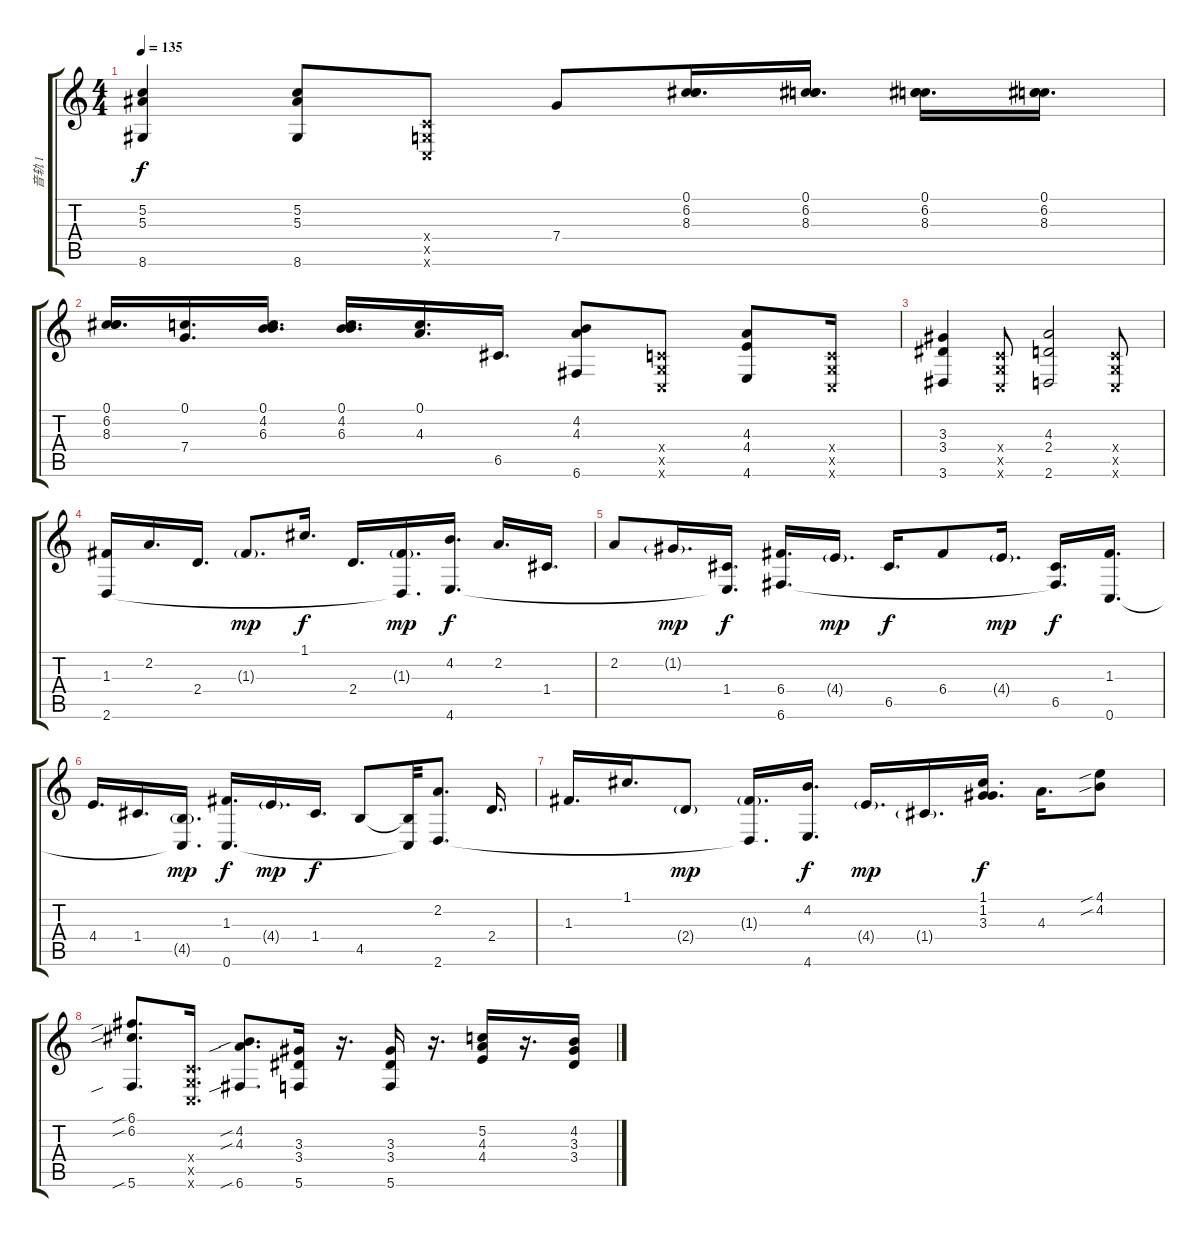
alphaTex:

\track ("音轨 1" "音轨 1") {instrument acousticguitarsteel}
\staff {score tabs}
\tuning (C4 G3 F3 C3 G2 C2) {hide}
\ts (4 4)
\tempo 135
\clef g2
\ks c
(5.2 5.3 8.6).4{dy f} (5.2 5.3 8.6).8 (0.4{x} 0.5{x} 0.6{x}).8 7.4.8 (0.1 6.2 8.3).16{d} (0.1 6.2 8.3).16{d} (0.1 6.2 8.3).16{d} (0.1 6.2 8.3).16{d} |
(0.1 6.2 8.3).16{d} (0.1 7.4).16{d} (0.1 4.2 6.3).16{d} (0.1 4.2 6.3).16{d} (0.1 4.3).16{d} 6.5.16{d} (4.2 4.3 6.6).8 (0.4{x} 0.5{x} 0.6{x}).8 (4.3 4.4 4.6).8 (0.4{x} 0.5{x} 0.6{x}).16 |
(3.3 3.4 3.6).4 (0.4{x} 0.5{x} 0.6{x}).8 (4.3 2.4 2.6).2 (0.4{x} 0.5{x} 0.6{x}).8 |
(1.3 2.6).16 2.2.16{d} 2.4.16{d} 1.3{g}.8{d dy mp} 1.1.16{d dy f} 2.4.16{d} (1.3{g} 2.6{t}).16{d dy mp} (4.2 4.6).16{d dy f} 2.2.16{d} 1.4.16{d} |
2.2.8 1.2{g}.16{d dy mp} (1.4 4.6{t}).16{d dy f} (6.4 6.6).16{d} 4.4{g}.16{d dy mp} 6.5.16{d dy f} 6.4.8 4.4{g}.16{d dy mp} (6.5 6.6{t}).16{d dy f} (1.3 0.6).16{d} |
4.4.16{d} 1.4.16{d} (4.5{g} 0.6{t}).16{d dy mp} (1.3 0.6).16{d dy f} 4.4{g}.16{d dy mp} 1.4.16{d dy f} 4.5.8 (4.5{t} 0.6{t}).32 (2.2 2.6).8{d} 2.4.16{d} |
1.3.16{d} 1.1.16{d} 2.4{g}.8{dy mp} (1.3{g} 2.6{t}).16{d} (4.2 4.6).16{d dy f} 4.4{g}.16{d dy mp} 1.4{g}.16{d} (1.1 1.2 3.3).16{d dy f} 4.3.16{d} (4.1{sib} 4.2{sib}).8 |
(6.1{sib} 6.2{sib} 5.6{sib}).8{d} (0.4{x} 0.5{x} 0.6{x}).16{d} (4.2{sib} 4.3{sib} 6.6{sib}).8{d} (3.3 3.4 5.6).16 r.16{d} (3.3 3.4 5.6).16 r.16{d} (5.2 4.3 4.4).16 r.16{d} (4.2 3.3 3.4).16
